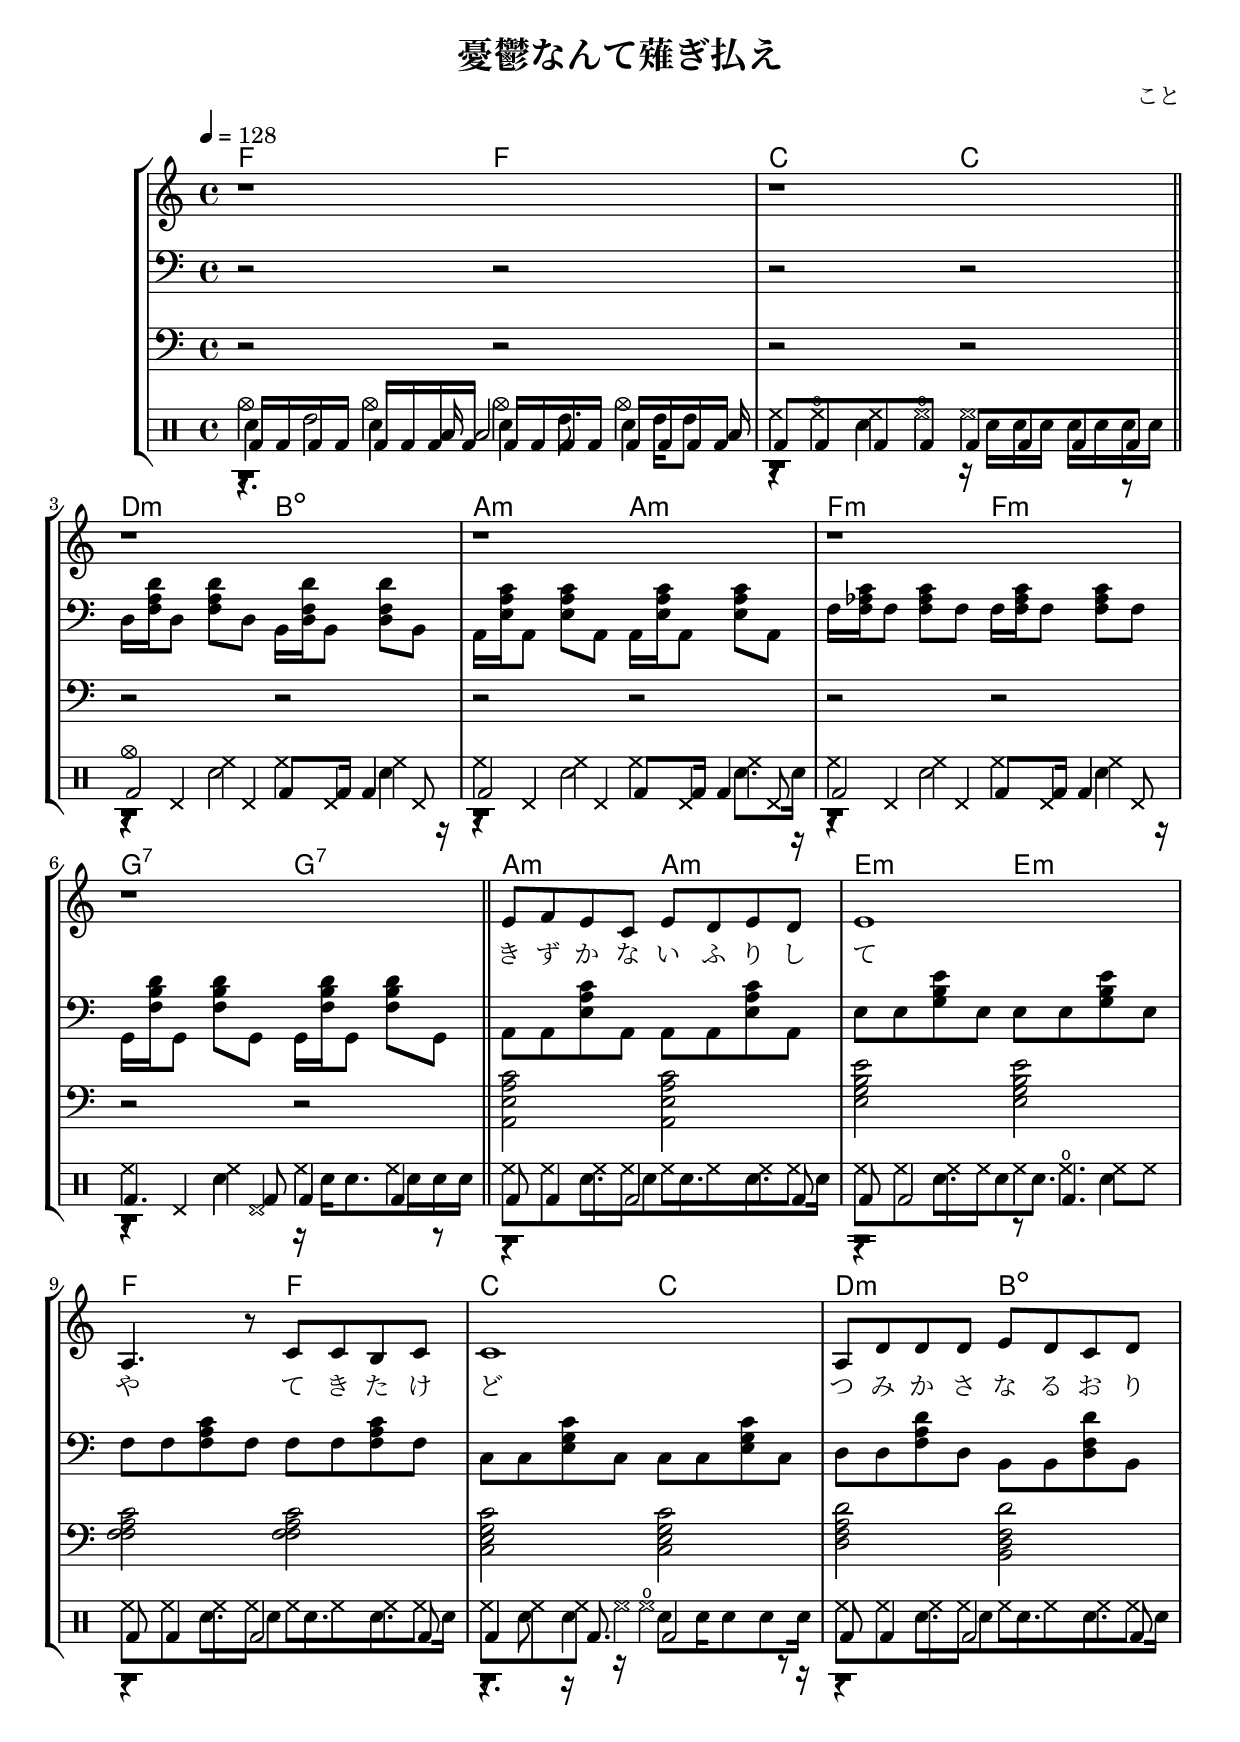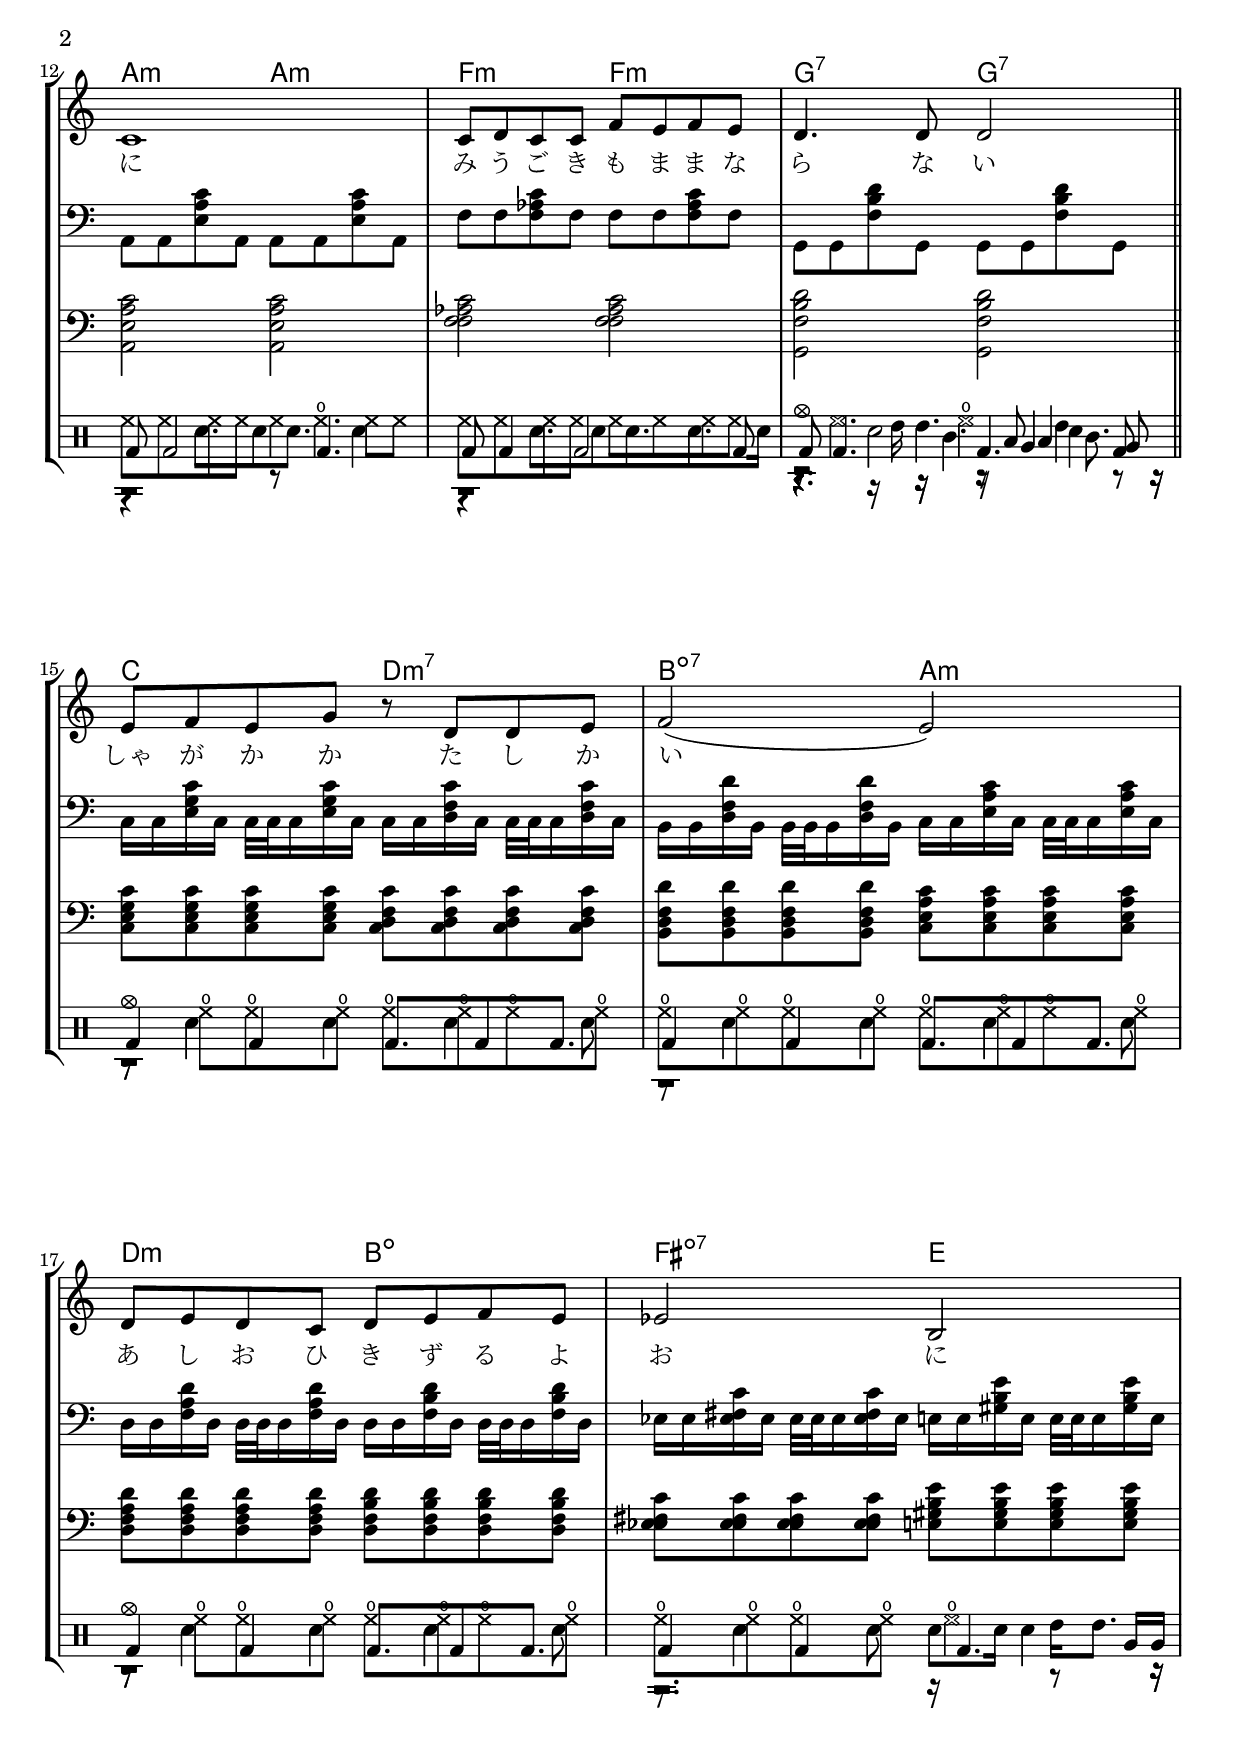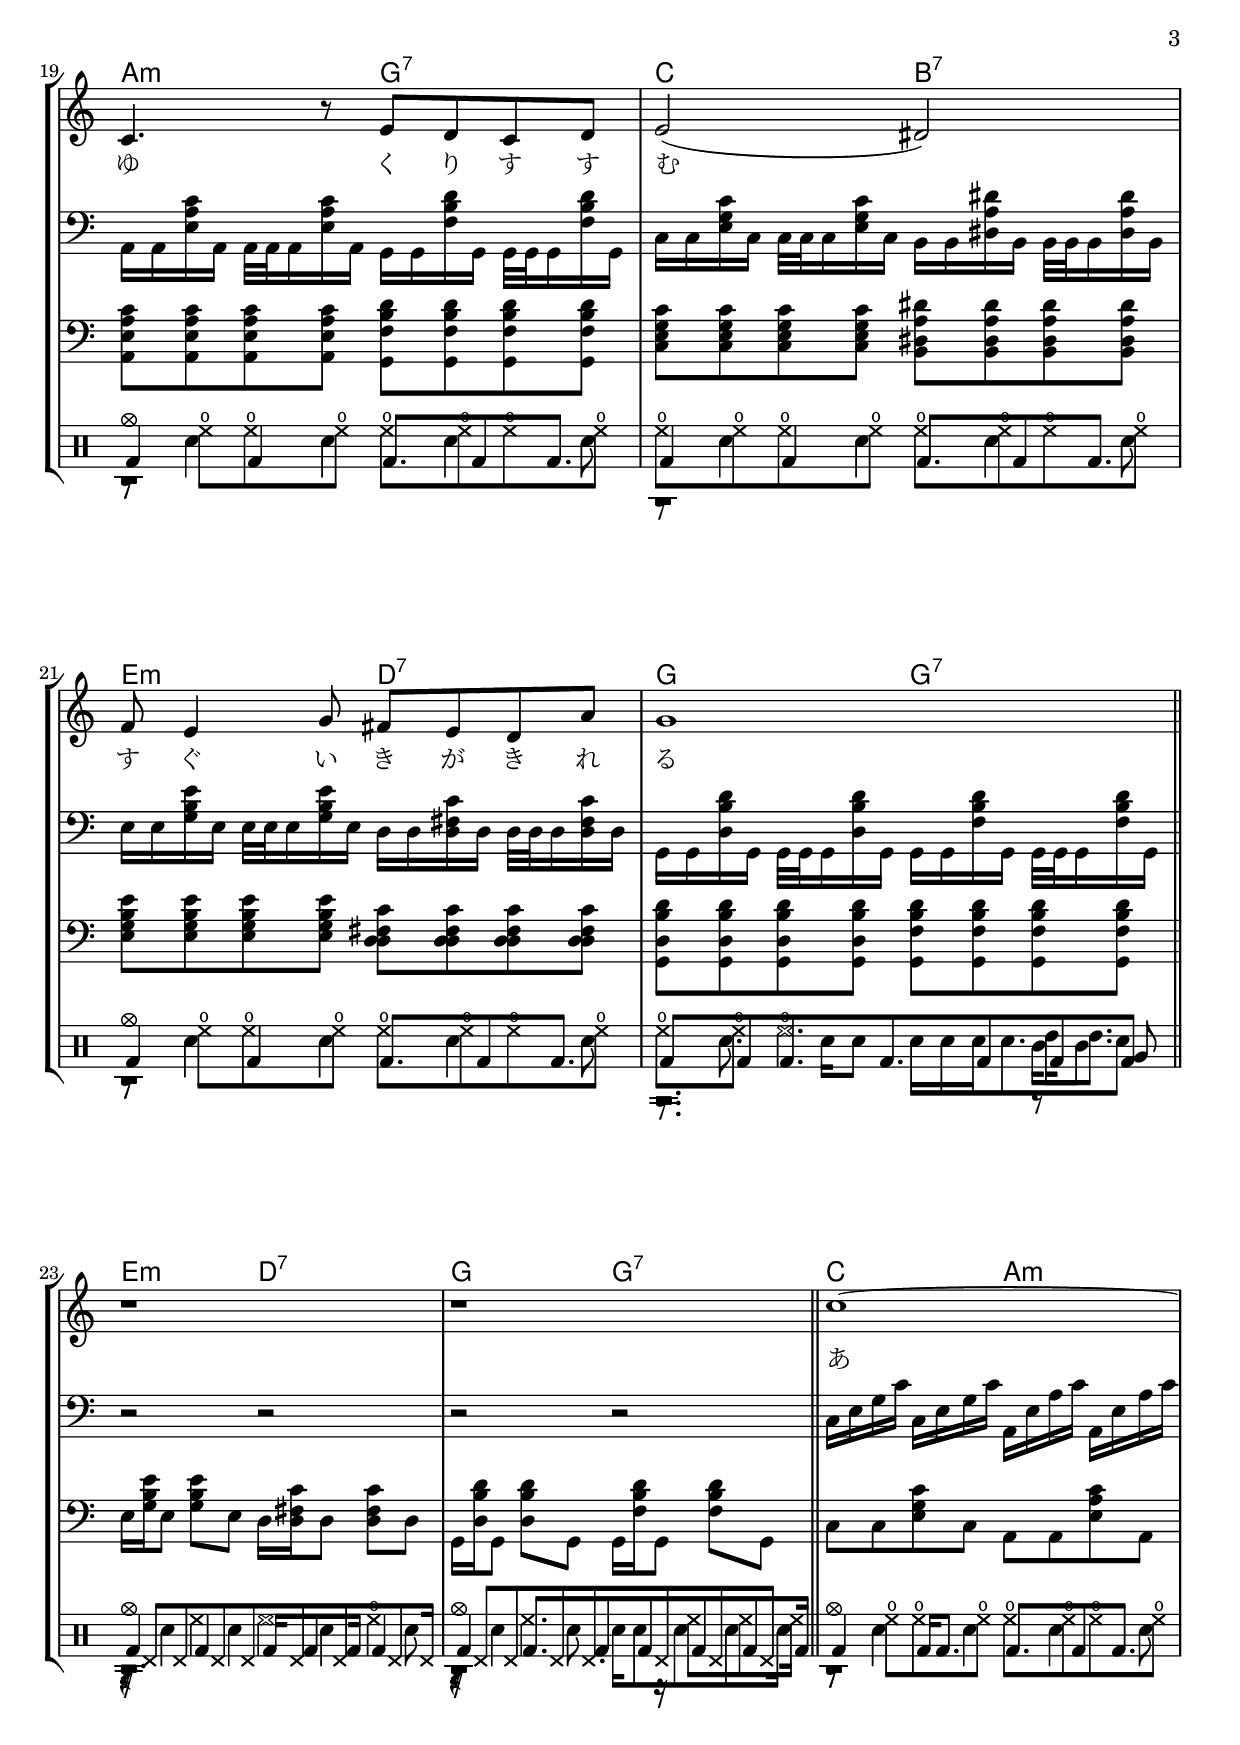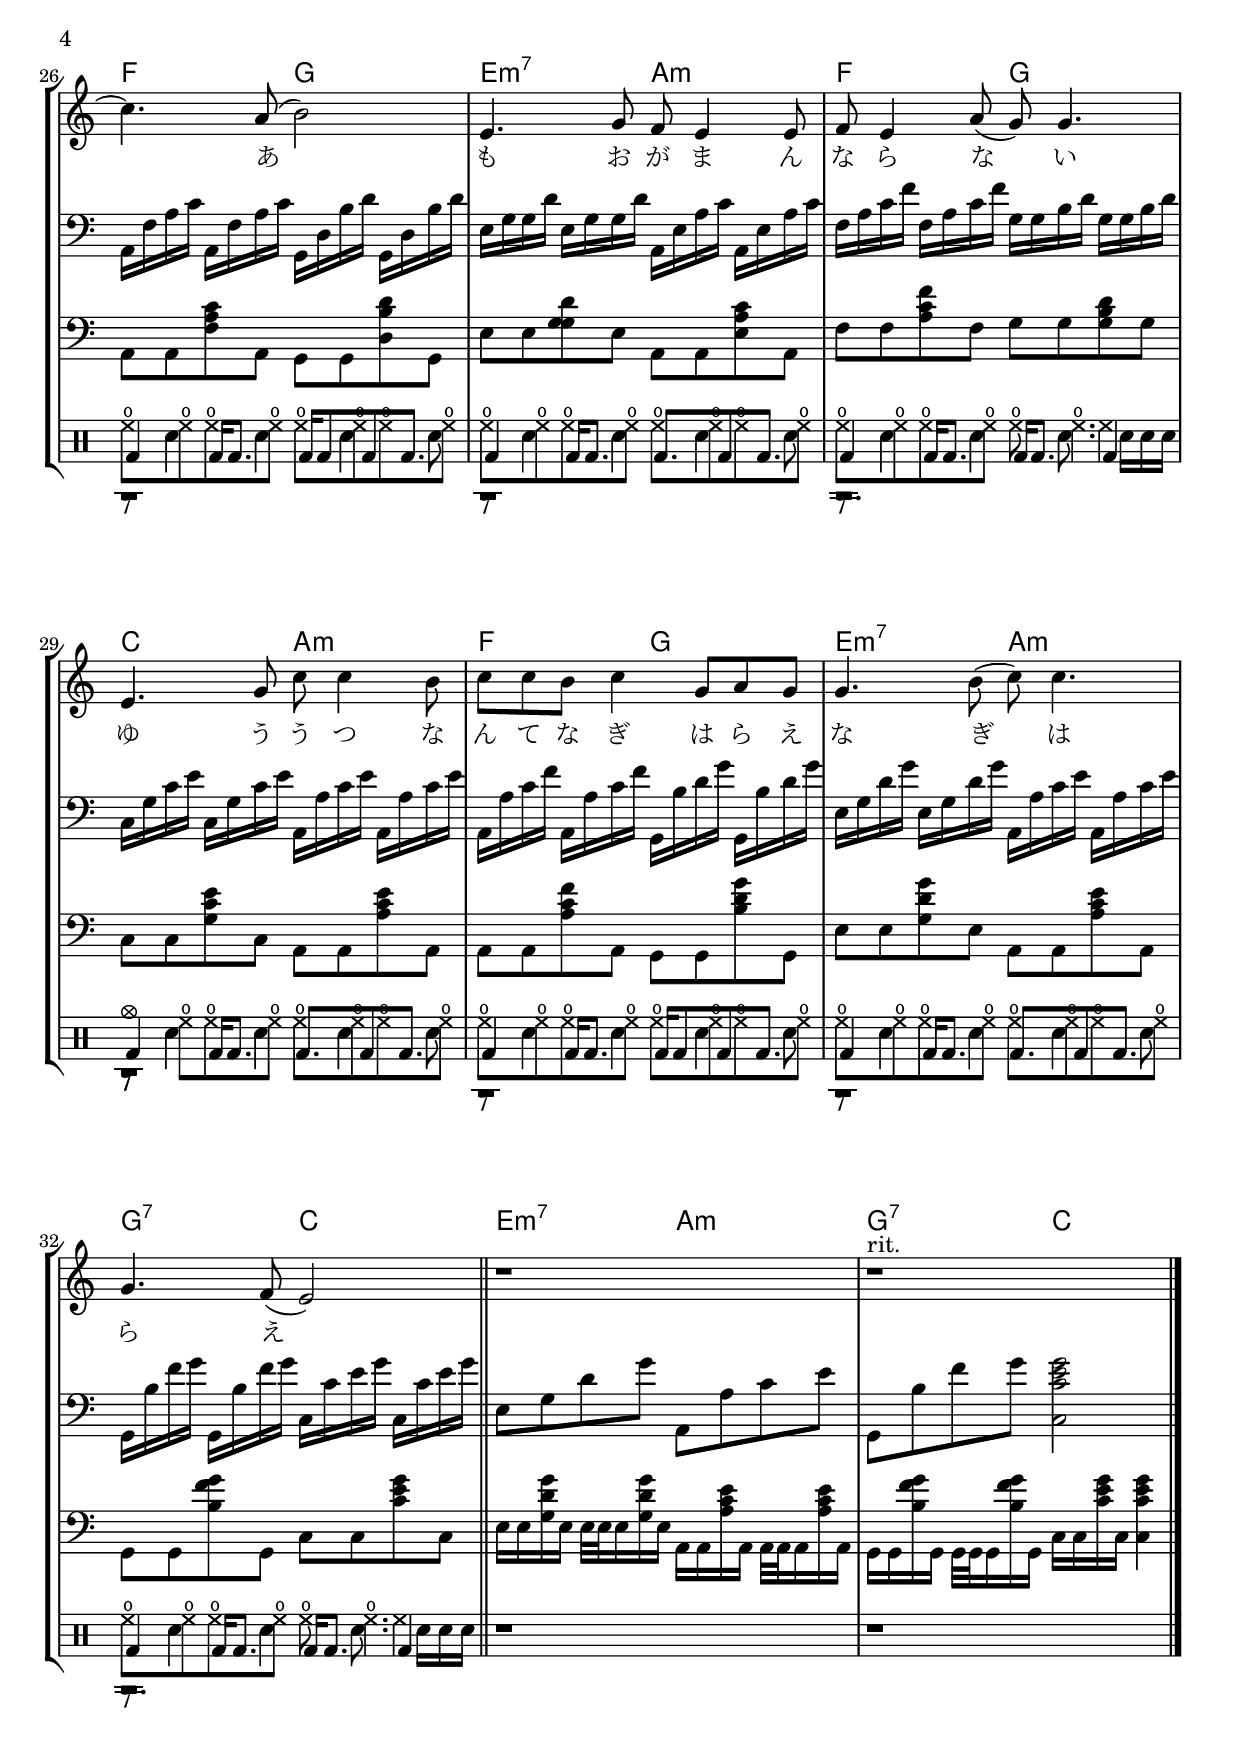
\version "2.12.1"

\header {
	title = \markup {憂鬱なんて薙ぎ払え}
	composer = \markup \center-column {こと}
}

harmony = \chordmode {
	f2 f c c 

	d:m b:dim a:m a:m f:m f:m g:7 g:7 

	a:m a:m e:m e:m f f c c d:m b:dim a:m a:m f:m f:m g:7 g:7 

	c d:min7 b:dim7 a:m d:m b:dim fis:dim7 e a:m g:7 c b:7 e:m d:7 g g:7 

	e:m d:7 g g:7 

	c a:m f g e:min7 a:m f g c a:m f g e:min7 a:m g:7 c 

	e:min7 a:m g:7 c 
}

melody = {
	\key c \major
	\tempo 4 = 128
	r1 | r1   
	r1 | r1 | r1 | r1   
	\set Staff.midiInstrument = #"fss0.39"
	 e'8  f'8  e'8  c'8  e'8  d'8  e'8  d'8 
	e'1 
	a4.  r8  c'8  c'8  b8  c'8 
	c'1 
	a8  d'8  d'8  d'8  e'8  d'8  c'8  d'8 
	c'1 
	c'8  d'8  c'8  c'8  f'8  e'8  f'8  e'8 
	d'4.  d'8  d'2
	\set Staff.midiInstrument = #"fss0.39"
	 e'8  f'8  e'8  g'8  r8  d'8  d'8  e'8 
	f'2  (e'2) 
	d'8  e'8  d'8  c'8  d'8  e'8  f'8  e'8 
	es'2  b2 
	c'4.  r8  e'8  d'8  c'8  d'8 
	e'2  (dis'2) 
	f'8  e'4  g'8  fis'8  e'8  d'8  a'8 
	g'1
	r1 | r1   
	\set Staff.midiInstrument = #"fss0.39"
	 c''1~ 
	c''4.  a'8  (b'2) 
	e'4.  g'8  f'8  e'4  e'8 
	f'8  e'4  a'8  (g'8)  g'4. 
	e'4.  g'8  c''8  c''4  b'8 
	c''8  c''8  b'8  c''4  g'8  a'8  g'8 
	g'4.  b'8  (c''8)  c''4. 
	g'4.  f'8  (e'2)
	r1 | r1^"rit." \bar "|."
}

words = \lyricmode {
	
	
	き  ず  か  な  い  ふ  り  し  て  や  て  き  た  け  ど  つ  み  か  さ  な  る  お  り  に  み  う  ご  き  も  ま  ま  な  ら  な  い  
	しゃ  が  か  か  た  し  か  い  あ  し  お  ひ  き  ず  る  よ  お  に  ゆ  く  り  す  す  む  す  ぐ  い  き  が  き  れ  る  
	
	あ  あ  も  お  が  ま  ん  な  ら  な  い  ゆ  う  う  つ  な  ん  て  な  ぎ  は  ら  え  な  ぎ  は  ら  え  
	
}

tempochange = {
	\tempo 4 = 128
	r1 | r1 \bar "||"
	\tempo 4 = 128
	r1 | r1 | r1 | r1 \bar "||"
	\tempo 4 = 128
	r1 | r1 | r1 | r1 | r1 | r1 | r1 | r1 \bar "||"
	\tempo 4 = 128
	r1 | r1 | r1 | r1 | r1 | r1 | r1 | r1 \bar "||"
	\tempo 4 = 128
	r1 | r1 \bar "||"
	\tempo 4 = 128
	r1 | r1 | r1 | r1 | r1 | r1 | r1 | r1 \bar "||"
	\tempo 4 = 128
	r1 | \tempo 4 = 96 r2 \tempo 4 = 85 r2 \bar "|."
}

mainacc = {
	\clef bass
	\set Staff.midiInstrument = #"Acoustic grand"
	\key c \major
	\tempo 4 = 128
	r2
	r2
	r2
	r2
	\bar "||"

	\set Staff.midiInstrument = #"Reed organ"
	d16 <f a d'>16 d8 <f a d'>8 d8
	b,16 <d f d'>16 b,8 <d f d'>8 b,8
	a,16 <e a c'>16 a,8 <e a c'>8 a,8
	a,16 <e a c'>16 a,8 <e a c'>8 a,8
	f16 <f as c'>16 f8 <f as c'>8 f8
	f16 <f as c'>16 f8 <f as c'>8 f8
	g,16 <f b d'>16 g,8 <f b d'>8 g,8
	g,16 <f b d'>16 g,8 <f b d'>8 g,8
	\bar "||"

	\set Staff.midiInstrument = #"Rock Organ"
	a,8 a,8 <e a c'>8 a,8
	a,8 a,8 <e a c'>8 a,8
	e8 e8 <g b e'>8 e8
	e8 e8 <g b e'>8 e8
	f8 f8 <f a c'>8 f8
	f8 f8 <f a c'>8 f8
	c8 c8 <e g c'>8 c8
	c8 c8 <e g c'>8 c8
	d8 d8 <f a d'>8 d8
	b,8 b,8 <d f d'>8 b,8
	a,8 a,8 <e a c'>8 a,8
	a,8 a,8 <e a c'>8 a,8
	f8 f8 <f as c'>8 f8
	f8 f8 <f as c'>8 f8
	g,8 g,8 <f b d'>8 g,8
	g,8 g,8 <f b d'>8 g,8
	\bar "||"

	\set Staff.midiInstrument = #"Rock Organ"
	c16 c16 <e g c'>16 c16   c32 c32 c16 <e g c'>16 c16
	c16 c16 <d f c'>16 c16   c32 c32 c16 <d f c'>16 c16
	b,16 b,16 <d f d'>16 b,16   b,32 b,32 b,16 <d f d'>16 b,16
	c16 c16 <e a c'>16 c16   c32 c32 c16 <e a c'>16 c16
	d16 d16 <f a d'>16 d16   d32 d32 d16 <f a d'>16 d16
	d16 d16 <f b d'>16 d16   d32 d32 d16 <f b d'>16 d16
	es16 es16 <es fis c'>16 es16   es32 es32 es16 <es fis c'>16 es16
	e16 e16 <gis b e'>16 e16   e32 e32 e16 <gis b e'>16 e16
	a,16 a,16 <e a c'>16 a,16   a,32 a,32 a,16 <e a c'>16 a,16
	g,16 g,16 <f b d'>16 g,16   g,32 g,32 g,16 <f b d'>16 g,16
	c16 c16 <e g c'>16 c16   c32 c32 c16 <e g c'>16 c16
	b,16 b,16 <dis a dis'>16 b,16   b,32 b,32 b,16 <dis a dis'>16 b,16
	e16 e16 <g b e'>16 e16   e32 e32 e16 <g b e'>16 e16
	d16 d16 <d fis c'>16 d16   d32 d32 d16 <d fis c'>16 d16
	g,16 g,16 <d b d'>16 g,16   g,32 g,32 g,16 <d b d'>16 g,16
	g,16 g,16 <f b d'>16 g,16   g,32 g,32 g,16 <f b d'>16 g,16
	\bar "||"

	\set Staff.midiInstrument = #"Acoustic grand"
	r2
	r2
	r2
	r2
	\bar "||"

	\set Staff.midiInstrument = #"Overdriven Guitar"
	c16 e g c' c e g c'
	a,16 e a c' a, e a c'
	a,16 f a c' a, f a c'
	g,16 d b d' g, d b d'
	e16 g g d' e g g d'
	a,16 e a c' a, e a c'
	f16 a c' f' f a c' f'
	g16 g b d' g g b d'
	c16 g c' e' c g c' e'
	a,16 a c' e' a, a c' e'
	a,16 a c' f' a, a c' f'
	g,16 b d' g' g, b d' g'
	e16 g d' g' e g d' g'
	a,16 a c' e' a, a c' e'
	g,16 b f' g' g, b f' g'
	c16 c' e' g' c c' e' g'
	\bar "||"

	\set Staff.midiInstrument = #"Distorted Guitar"
	e8 g8 d'8 g'8
	a,8 a8 c'8 e'8
	g,8 b8 f'8 g'8
	<c c' e' g'>2
	\bar "|."
}

subacc = {
	\clef bass
	\set Staff.midiInstrument = #"Acoustic grand"
	\key c \major
	\tempo 4 = 128
	r2
	r2
	r2
	r2
	\bar "||"

	\set Staff.midiInstrument = #"Acoustic grand"
	r2
	r2
	r2
	r2
	r2
	r2
	r2
	r2
	\bar "||"

	\set Staff.midiInstrument = #"Electric Bass (pick)"
	<a, e a c'>2
	<a, e a c'>2
	<e g b e'>2
	<e g b e'>2
	<f f a c'>2
	<f f a c'>2
	<c e g c'>2
	<c e g c'>2
	<d f a d'>2
	<b, d f d'>2
	<a, e a c'>2
	<a, e a c'>2
	<f f as c'>2
	<f f as c'>2
	<g, f b d'>2
	<g, f b d'>2
	\bar "||"

	\set Staff.midiInstrument = #"Electric Bass (pick)"
	<c e g c'>8 <c e g c'>8 <c e g c'>8 <c e g c'>8
	<c d f c'>8 <c d f c'>8 <c d f c'>8 <c d f c'>8
	<b, d f d'>8 <b, d f d'>8 <b, d f d'>8 <b, d f d'>8
	<c e a c'>8 <c e a c'>8 <c e a c'>8 <c e a c'>8
	<d f a d'>8 <d f a d'>8 <d f a d'>8 <d f a d'>8
	<d f b d'>8 <d f b d'>8 <d f b d'>8 <d f b d'>8
	<es es fis c'>8 <es es fis c'>8 <es es fis c'>8 <es es fis c'>8
	<e gis b e'>8 <e gis b e'>8 <e gis b e'>8 <e gis b e'>8
	<a, e a c'>8 <a, e a c'>8 <a, e a c'>8 <a, e a c'>8
	<g, f b d'>8 <g, f b d'>8 <g, f b d'>8 <g, f b d'>8
	<c e g c'>8 <c e g c'>8 <c e g c'>8 <c e g c'>8
	<b, dis a dis'>8 <b, dis a dis'>8 <b, dis a dis'>8 <b, dis a dis'>8
	<e g b e'>8 <e g b e'>8 <e g b e'>8 <e g b e'>8
	<d d fis c'>8 <d d fis c'>8 <d d fis c'>8 <d d fis c'>8
	<g, d b d'>8 <g, d b d'>8 <g, d b d'>8 <g, d b d'>8
	<g, f b d'>8 <g, f b d'>8 <g, f b d'>8 <g, f b d'>8
	\bar "||"

	\set Staff.midiInstrument = #"Fretless Bass"
	e16 <g b e'>16 e8 <g b e'>8 e8
	d16 <d fis c'>16 d8 <d fis c'>8 d8
	g,16 <d b d'>16 g,8 <d b d'>8 g,8
	g,16 <f b d'>16 g,8 <f b d'>8 g,8
	\bar "||"

	\set Staff.midiInstrument = #"Electric Bass (pick)"
	c8 c8 <e g c'>8 c8
	a,8 a,8 <e a c'>8 a,8
	a,8 a,8 <f a c'>8 a,8
	g,8 g,8 <d b d'>8 g,8
	e8 e8 <g g d'>8 e8
	a,8 a,8 <e a c'>8 a,8
	f8 f8 <a c' f'>8 f8
	g8 g8 <g b d'>8 g8
	c8 c8 <g c' e'>8 c8
	a,8 a,8 <a c' e'>8 a,8
	a,8 a,8 <a c' f'>8 a,8
	g,8 g,8 <b d' g'>8 g,8
	e8 e8 <g d' g'>8 e8
	a,8 a,8 <a c' e'>8 a,8
	g,8 g,8 <b f' g'>8 g,8
	c8 c8 <c' e' g'>8 c8
	\bar "||"

	\set Staff.midiInstrument = #"Fretless Bass"
	e16 e16 <g d' g'>16 e16   e32 e32 e16 <g d' g'>16 e16
	a,16 a,16 <a c' e'>16 a,16   a,32 a,32 a,16 <a c' e'>16 a,16
	g,16 g,16 <b f' g'>16 g,16   g,32 g,32 g,16 <b f' g'>16 g,16
	c16 c16 <c' e' g'>16 c16 <c c' e' g'>4
	\bar "|."
}

percA = {
	\drummode {
	r1  |hh4 hh4 hh2  \bar "||"
	r4 hh4 hh4 hh4  |hh4 hh4 hh4 hh4  |hh4 hh4 hh4 hh4  |hh4 hh4 hh4 hh4  \bar "||"
	hh8 hh8 hh8 hh8 hh8 hh8 hh8 hh8  |hh8 hh8 hh8 hh8 hh4 hh8 hh8  |hh8 hh8 hh8 hh8 hh8 hh8 hh8 hh8  |hh8 hh8 hh8 hh2 r8  |hh8 hh8 hh8 hh8 hh8 hh8 hh8 hh8  |hh8 hh8 hh8 hh8 hh4 hh8 hh8  |hh8 hh8 hh8 hh8 hh8 hh8 hh8 hh8  |r8 hh2. r8  \bar "||"
	r8 hho8 hho8 hho8 hho8 hho8 hho8 hho8  |hho8 hho8 hho8 hho8 hho8 hho8 hho8 hho8  |r8 hho8 hho8 hho8 hho8 hho8 hho8 hho8  |hho8 hho8 hho8 hho8 hho2  |r8 hho8 hho8 hho8 hho8 hho8 hho8 hho8  |hho8 hho8 hho8 hho8 hho8 hho8 hho8 hho8  |r8 hho8 hho8 hho8 hho8 hho8 hho8 hho8  |hho8 hho8 hho2.  \bar "||"
	r2. hho4  |r1  \bar "||"
	cymc1  |r1  |r1  |r1  |cymc1  |r1  |r1  |r1  \bar "||"
	r1 |r1 \bar "|."
	}
}

percB = {
	\drummode {
	sn4 sn4 sn4 sn4  |r4 sn4 r16 sn16 sn16 sn16 sn16 sn16 sn16 sn16  \bar "||"
	r8 hhp4 hhp4 hhp4 hhp8  |r8 hhp4 hhp4 hhp4 hhp8  |r8 hhp4 hhp4 hhp4 hhp8  |r8 hhp4 hhp2 r8  \bar "||"
	r4 sn8. sn8 sn8. sn8. sn16  |r4 sn8. sn8 sn8. sn4  |r4 sn8. sn8 sn8. sn8. sn16  |r8 sn8 sn4 sn8 sn16 sn8 sn8 sn16  |r4 sn8. sn8 sn8. sn8. sn16  |r4 sn8. sn8 sn8. sn4  |r4 sn8. sn8 sn8. sn8. sn16  |r4 sn2 sn4  \bar "||"
	r8 sn4 sn4 sn4 sn8  |r8 sn4 sn4 sn4 sn8  |r8 sn4 sn4 sn4 sn8  |r8 sn4 sn8 sn8 sn16 sn4 r16  |r8 sn4 sn4 sn4 sn8  |r8 sn4 sn4 sn4 sn8  |r8 sn4 sn4 sn4 sn8  |r8 sn8. sn16 sn8 sn16 sn16 sn16 sn8. sn8  \bar "||"
	r4 hh4 hh2  |r4 hh4. r16 hh8 hh8 hh16  \bar "||"
	r8 hho8 hho8 hho8 hho8 hho8 hho8 hho8  |hho8 hho8 hho8 hho8 hho8 hho8 hho8 hho8  |hho8 hho8 hho8 hho8 hho8 hho8 hho8 hho8  |hho8 hho8 hho8 hho8 hho8 hho4.  |r8 hho8 hho8 hho8 hho8 hho8 hho8 hho8  |hho8 hho8 hho8 hho8 hho8 hho8 hho8 hho8  |hho8 hho8 hho8 hho8 hho8 hho8 hho8 hho8  |hho8 hho8 hho8 hho8 hho8 hho4.  \bar "||"
	r1 |r1 \bar "|."
	}
}

percC = {
	\drummode {
	bd16 bd16 bd16 bd16 bd16 bd16 bd16 bd16 bd16 bd16 bd16 bd16 bd16 bd16 bd16 bd16  |bd8 bd8 bd8 bd8 bd8 bd8 bd8 bd8  \bar "||"
	r4 sn2 sn4  |r4 sn2 sn8. sn16  |r4 sn2 sn4  |r4 sn4 r16 sn16 sn8. sn16 sn16 sn16  \bar "||"
	bd8 bd4 bd2 bd8  |bd8 bd2 bd4.  |bd8 bd4 bd2 bd8  |bd4 r16 bd8. bd2  |bd8 bd4 bd2 bd8  |bd8 bd2 bd4.  |bd8 bd4 bd2 bd8  |bd8 bd4. bd4. bd8  \bar "||"
	bd4 bd4 bd8. bd8 bd8.  |bd4 bd4 bd8. bd8 bd8.  |bd4 bd4 bd8. bd8 bd8.  |bd4 bd4 r16 bd4. r16  |bd4 bd4 bd8. bd8 bd8.  |bd4 bd4 bd8. bd8 bd8.  |bd4 bd4 bd8. bd8 bd8.  |bd8 bd8 bd8. bd8. bd8 bd8 bd8  \bar "||"
	r16 hhp8 hhp8 hhp8 hhp8 hhp8 hhp8 hhp8 hhp16  |r16 hhp8 hhp8 hhp8 hhp8. hhp8 hhp8 hhp8  \bar "||"
	r1  |r1  |r1  |r2. hh4  |r1  |r1  |r1  |r2. hh4  \bar "||"
	r1 |r1 \bar "|."
	}
}

percD = {
	\drummode {
	r1  |r8 hho4 hho2 r8  \bar "||"
	bd2 bd8 bd16 bd4 r16  |bd2 bd8 bd16 bd4 r16  |bd2 bd8 bd16 bd4 r16  |bd4. bd8 bd4 bd4  \bar "||"
	r1  |r2 r8 hho4.  |r1  |r4. r16 hho2 r16  |r1  |r2 r8 hho4.  |r1  |r4. r16 hho2 r16  \bar "||"
	cymc1  |r1  |cymc1  |r1  |cymc1  |r1  |cymc1  |r1  \bar "||"
	r8 sn4 sn4 sn4 sn8  |r8 sn4 sn8 sn16 sn8 sn8 sn8 sn16  \bar "||"
	r8 sn4 sn4 sn4 sn8  |r8 sn4 sn4 sn4 sn8  |r8 sn4 sn4 sn4 sn8  |r8 sn4 sn4 sn8. sn16 sn16 sn16  |r8 sn4 sn4 sn4 sn8  |r8 sn4 sn4 sn4 sn8  |r8 sn4 sn4 sn4 sn8  |r8 sn4 sn4 sn8. sn16 sn16 sn16  \bar "||"
	r1 |r1 \bar "|."
	}
}

percE = {
	\drummode {
	cymc4 cymc4 cymc4 cymc4  |r1 \bar "||"
	cymc1  |r1 |r1 |r1 \bar "||"
	r1 |r1 |r1 |r1 |r1 |r1 |r1 |cymc1  \bar "||"
	r1 |r1 |r1 |r2. tommh16 tommh8.  |r1 |r1 |r1 |r2. tommh16 tommh8.  \bar "||"
	bd4 bd4 bd16 bd8 bd16 bd4  |bd4 bd8. bd8 bd8 bd8 bd8 bd16  \bar "||"
	bd4 bd16 bd8. bd8. bd8 bd8.  |bd4 bd16 bd8. bd16 bd8 bd8 bd8.  |bd4 bd16 bd8. bd8. bd8 bd8.  |bd4 bd16 bd8. bd16 bd8. bd4  |bd4 bd16 bd8. bd8. bd8 bd8.  |bd4 bd16 bd8. bd16 bd8 bd8 bd8.  |bd4 bd16 bd8. bd8. bd8 bd8.  |bd4 bd16 bd8. bd16 bd8. bd4  \bar "||"
	r1 |r1 \bar "|."
	}
}

percF = {
	\drummode {
	r8 tommh2 tommh8. tommh16 tommh8  |r1 \bar "||"
	r1 | r1 | r1 | r1 \bar "||"
	r1 |r1 |r1 |r1 |r1 |r1 |r1 |r4 r16 tommh16 tommh4. tommh4  \bar "||"
	r1 |r1 |r1 |r2. r8 tomfh16 tomfh16  |r1 |r1 |r1 |r2. r8 tomfh8  \bar "||"
	cymc1  |cymc1  \bar "||"
	r1 | r1 | r1 | r1 | r1 | r1 | r1 | r1 \bar "||"
	r1 | r1 \bar "|."
	}
}

percG = {
	\drummode {
	r4. toml16 toml2 toml16  |r1 \bar "||"
	r1 | r1 | r1 | r1 \bar "||"
	r1 |r1 |r1 |r1 |r1 |r1 |r1 |r4. r16 tomml4. tomml8.  \bar "||"
	r1 |r1 |r1 |r1 |r1 |r1 |r1 |r2. tomml16 tomml8.  \bar "||"
	r1 | r1 \bar "||"
	r1 | r1 | r1 | r1 | r1 | r1 | r1 | r1 \bar "||"
	r1 | r1 \bar "|."
	}
}

percH = {
	\drummode {
	r1 | r1 \bar "||"
	r1 | r1 | r1 | r1 \bar "||"
	r1 |r1 |r1 |r1 |r1 |r1 |r1 |r2 r16 toml8 toml4 r16  \bar "||"
	r1 | r1 | r1 | r1 | r1 | r1 | r1 | r1 \bar "||"
	r1 | r1 \bar "||"
	r1 | r1 | r1 | r1 | r1 | r1 | r1 | r1 \bar "||"
	r1 | r1 \bar "|."
	}
}

percI = {
	\drummode {
	r1 | r1 \bar "||"
	r1 | r1 | r1 | r1 \bar "||"
	r1 |r1 |r1 |r1 |r1 |r1 |r1 |r2 r8 tomfh4 tomfh8  \bar "||"
	r1 | r1 | r1 | r1 | r1 | r1 | r1 | r1 \bar "||"
	r1 | r1 \bar "||"
	r1 | r1 | r1 | r1 | r1 | r1 | r1 | r1 \bar "||"
	r1 | r1 \bar "|."
	}
}

\score {
	<<
		\new StaffGroup <<
			\new ChordNames {\harmony}
			\new Voice = "melody" {\melody}
			\new Lyrics \lyricsto "melody" \words
			\new Staff = "mainacc" {\mainacc}
			\new Staff = "subacc" {\subacc}
			\new DrumStaff <<
				\new DrumVoice {\percA}
				\new DrumVoice {\percB}
				\new DrumVoice {\percC}
				\new DrumVoice {\percD}
				\new DrumVoice {\percE}
				\new DrumVoice {\percF}
				\new DrumVoice {\percG}
				\new DrumVoice {\percH}
				\new DrumVoice {\percI}
			>>
		>>
	>>
	\layout { }
}
